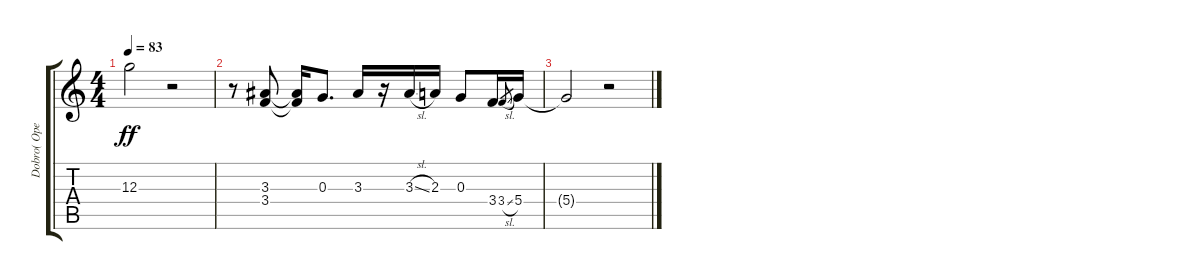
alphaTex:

\track ("Dobro( Open G Tuning)" "Dobro( Ope") {instrument acousticguitarsteel}
\staff {score tabs}
\tuning (D4 B3 G3 D3 G2 D2) {hide}
\ts (4 4)
\tempo 83
\clef g2
\ks c
12.3{t}.2{dy ff} r.2 |
r.8 (3.3 3.4).8 (3.3{t} 3.4{t}).16 0.3.8{d} 3.3.16 r.16 3.3{sl}.16 2.3.16 0.3.8 3.4.16 3.4{sl}.8{gr} 5.4.16 |
5.4{t}.2 r.2
